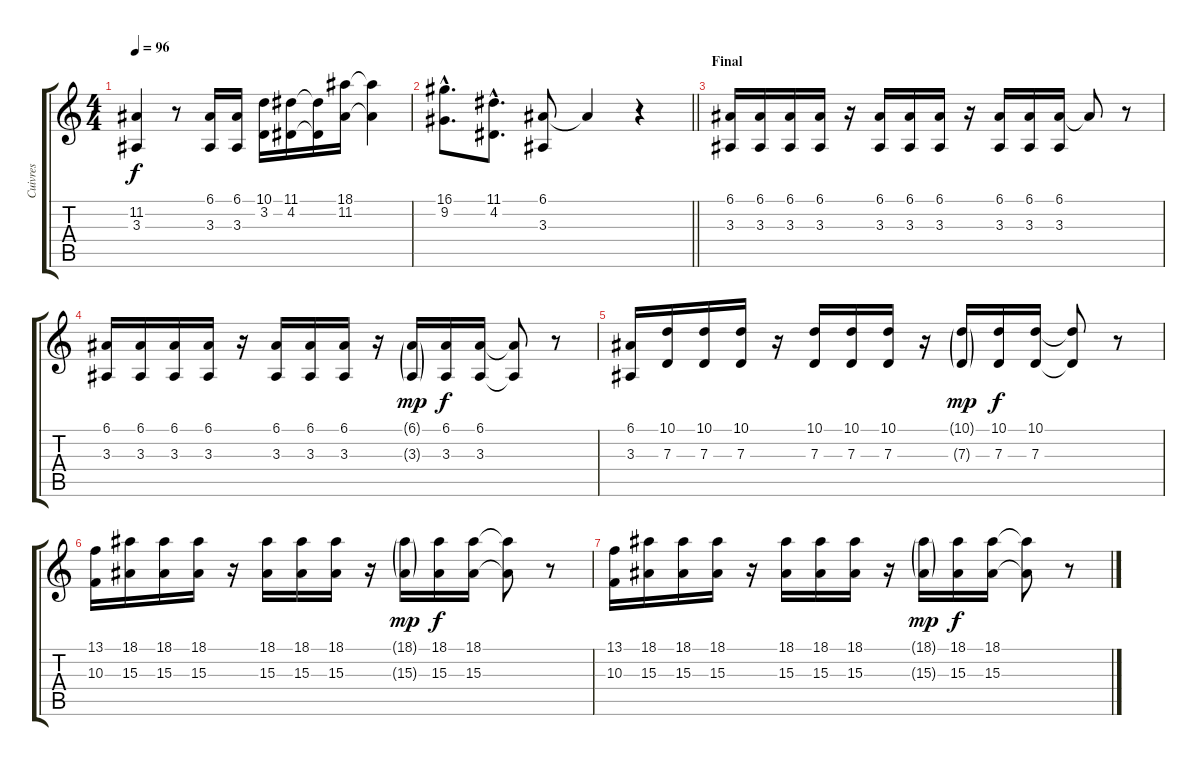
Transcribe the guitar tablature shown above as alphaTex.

\track ("Cuivres" "Cuivres") {instrument brasssection}
\staff {score tabs}
\tuning (E4 B3 G3 D3 A2 E2) {hide}
\ts (4 4)
\tempo 96
\clef g2
\ks c
(11.2{t} 3.3{t}).4{dy f} r.8 (6.1 3.3).16 (6.1 3.3).16 (10.1 3.2).16 (11.1 4.2).16 (11.1{t} 4.2{t}).16 (18.1 11.2).16 (18.1{t} 11.2{t}).4 |
\barLineRight lightlight
(16.1{hac} 9.2{hac}).8{d} (11.1{hac} 4.2{hac}).8{d} (6.1 3.3).8 6.1{t}.4 r.4 |
\section ("" "Final")
(6.1 3.3).16 (6.1 3.3).16 (6.1 3.3).16 (6.1 3.3).16 r.16 (6.1 3.3).16 (6.1 3.3).16 (6.1 3.3).16 r.16 (6.1 3.3).16 (6.1 3.3).16 (6.1 3.3).16 6.1{t}.8 r.8 |
(6.1 3.3).16 (6.1 3.3).16 (6.1 3.3).16 (6.1 3.3).16 r.16 (6.1 3.3).16 (6.1 3.3).16 (6.1 3.3).16 r.16 (6.1{g} 3.3{g}).16{dy mp} (6.1 3.3).16{dy f} (6.1 3.3).16 (6.1{t} 3.3{t}).8 r.8 |
(6.1 3.3).16 (10.1 7.3).16 (10.1 7.3).16 (10.1 7.3).16 r.16 (10.1 7.3).16 (10.1 7.3).16 (10.1 7.3).16 r.16 (10.1{g} 7.3{g}).16{dy mp} (10.1 7.3).16{dy f} (10.1 7.3).16 (10.1{t} 7.3{t}).8 r.8 |
(13.1 10.3).16 (18.1 15.3).16 (18.1 15.3).16 (18.1 15.3).16 r.16 (18.1 15.3).16 (18.1 15.3).16 (18.1 15.3).16 r.16 (18.1{g} 15.3{g}).16{dy mp} (18.1 15.3).16{dy f} (18.1 15.3).16 (18.1{t} 15.3{t}).8 r.8 |
(13.1 10.3).16 (18.1 15.3).16 (18.1 15.3).16 (18.1 15.3).16 r.16 (18.1 15.3).16 (18.1 15.3).16 (18.1 15.3).16 r.16 (18.1{g} 15.3{g}).16{dy mp} (18.1 15.3).16{dy f} (18.1 15.3).16 (18.1{t} 15.3{t}).8 r.8
